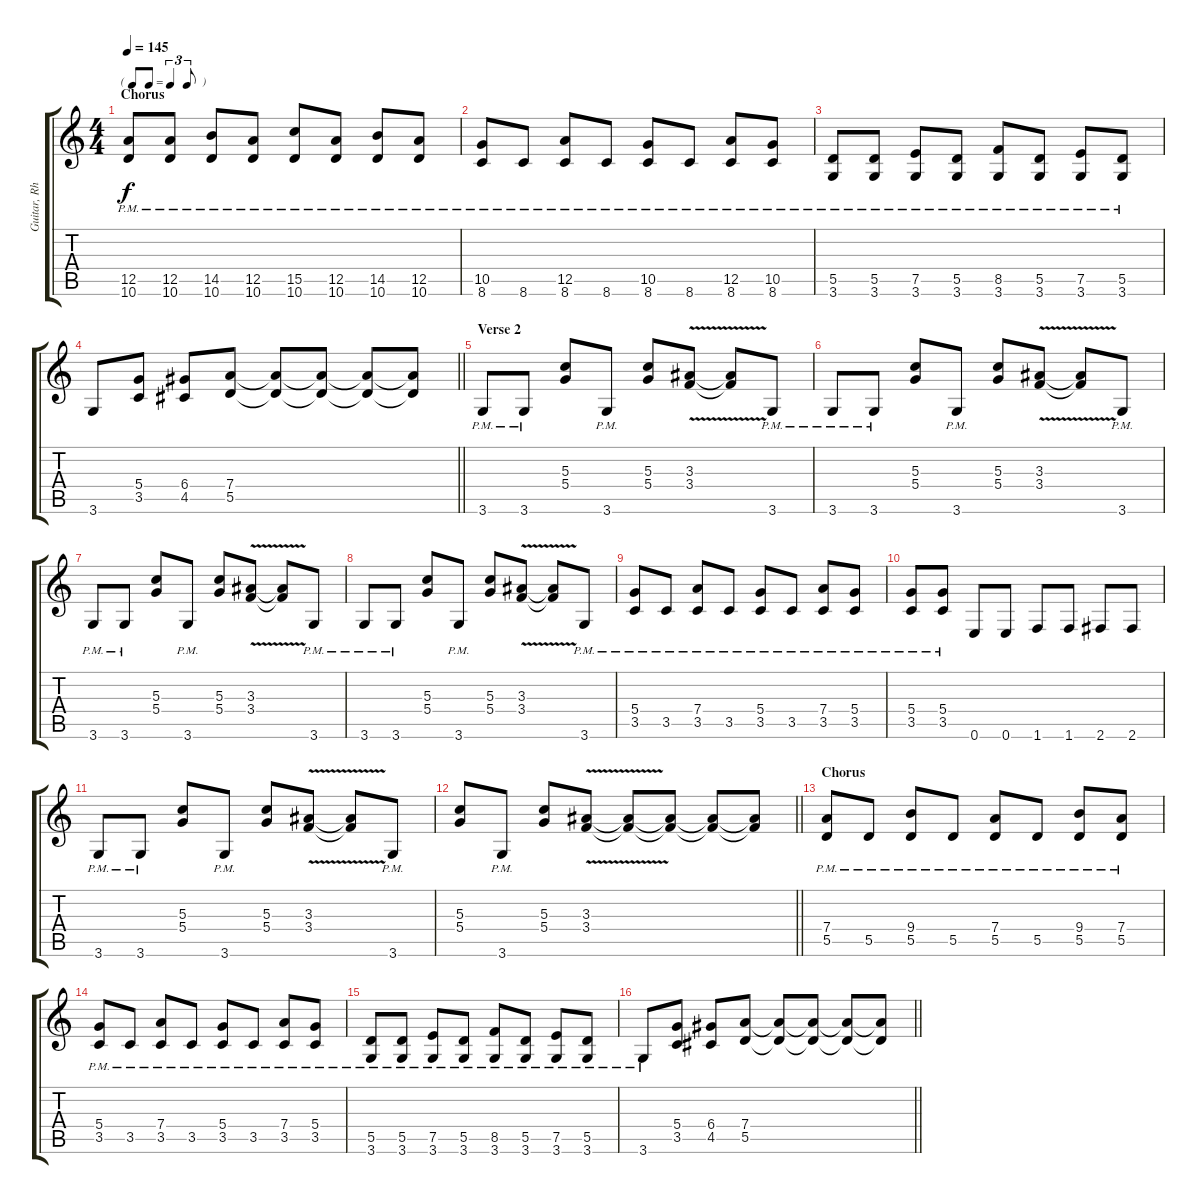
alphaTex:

\track ("Guitar, Rhythm" "Guitar, Rh") {instrument overdrivenguitar}
\staff {score tabs}
\tuning (E4 B3 G3 D3 A2 E2) {hide}
\ts (4 4)
\tf triplet8th
\section ("" "Chorus")
\tempo 145
\clef g2
\ks c
(12.5{pm} 10.6{pm}).8{dy f} (12.5{pm} 10.6{pm}).8 (14.5{pm} 10.6{pm}).8 (12.5{pm} 10.6{pm}).8 (15.5{pm} 10.6{pm}).8 (12.5{pm} 10.6{pm}).8 (14.5{pm} 10.6{pm}).8 (12.5{pm} 10.6{pm}).8 |
(10.5{pm} 8.6{pm}).8 8.6{pm}.8 (12.5{pm} 8.6{pm}).8 8.6{pm}.8 (10.5{pm} 8.6{pm}).8 8.6{pm}.8 (12.5{pm} 8.6{pm}).8 (10.5{pm} 8.6{pm}).8 |
(5.5{pm} 3.6{pm}).8 (5.5{pm} 3.6{pm}).8 (7.5{pm} 3.6{pm}).8 (5.5{pm} 3.6{pm}).8 (8.5{pm} 3.6{pm}).8 (5.5{pm} 3.6{pm}).8 (7.5{pm} 3.6{pm}).8 (5.5{pm} 3.6{pm}).8 |
\barLineRight lightlight
3.6.8 (5.4 3.5).8 (6.4 4.5).8 (7.4 5.5).8 (7.4{t} 5.5{t}).8 (7.4{t} 5.5{t}).8 (7.4{t} 5.5{t}).8 (7.4{t} 5.5{t}).8 |
\section ("" "Verse 2")
3.6{pm}.8 3.6{pm}.8 (5.3 5.4).8 3.6{pm}.8 (5.3 5.4).8 (3.3{v} 3.4{v}).8 (3.3{t} 3.4{t}).8 3.6{pm}.8 |
3.6{pm}.8 3.6{pm}.8 (5.3 5.4).8 3.6{pm}.8 (5.3 5.4).8 (3.3{v} 3.4{v}).8 (3.3{t} 3.4{t}).8 3.6{pm}.8 |
3.6{pm}.8 3.6{pm}.8 (5.3 5.4).8 3.6{pm}.8 (5.3 5.4).8 (3.3{v} 3.4{v}).8 (3.3{t} 3.4{t}).8 3.6{pm}.8 |
3.6{pm}.8 3.6{pm}.8 (5.3 5.4).8 3.6{pm}.8 (5.3 5.4).8 (3.3{v} 3.4{v}).8 (3.3{t} 3.4{t}).8 3.6{pm}.8 |
(5.4{pm} 3.5{pm}).8 3.5{pm}.8 (7.4{pm} 3.5{pm}).8 3.5{pm}.8 (5.4{pm} 3.5{pm}).8 3.5{pm}.8 (7.4{pm} 3.5{pm}).8 (5.4{pm} 3.5{pm}).8 |
(5.4{pm} 3.5{pm}).8 (5.4{pm} 3.5{pm}).8 0.6.8 0.6.8 1.6.8 1.6.8 2.6.8 2.6.8 |
3.6{pm}.8 3.6{pm}.8 (5.3 5.4).8 3.6{pm}.8 (5.3 5.4).8 (3.3{v} 3.4{v}).8 (3.3{t} 3.4{t}).8 3.6{pm}.8 |
\barLineRight lightlight
(5.3 5.4).8 3.6{pm}.8 (5.3 5.4).8 (3.3{v} 3.4{v}).8 (3.3{t} 3.4{t}).8 (3.3{t} 3.4{t}).8 (3.3{t} 3.4{t}).8 (3.3{t} 3.4{t}).8 |
\section ("" "Chorus")
(7.4{pm} 5.5{pm}).8 5.5{pm}.8 (9.4{pm} 5.5{pm}).8 5.5{pm}.8 (7.4{pm} 5.5{pm}).8 5.5{pm}.8 (9.4{pm} 5.5{pm}).8 (7.4{pm} 5.5{pm}).8 |
(5.4{pm} 3.5{pm}).8 3.5{pm}.8 (7.4{pm} 3.5{pm}).8 3.5{pm}.8 (5.4{pm} 3.5{pm}).8 3.5{pm}.8 (7.4{pm} 3.5{pm}).8 (5.4{pm} 3.5{pm}).8 |
(5.5{pm} 3.6{pm}).8 (5.5{pm} 3.6{pm}).8 (7.5{pm} 3.6{pm}).8 (5.5{pm} 3.6{pm}).8 (8.5{pm} 3.6{pm}).8 (5.5{pm} 3.6{pm}).8 (7.5{pm} 3.6{pm}).8 (5.5{pm} 3.6{pm}).8 |
\barLineRight lightlight
3.6{pm}.8 (5.4 3.5).8 (6.4 4.5).8 (7.4 5.5).8 (7.4{t} 5.5{t}).8 (7.4{t} 5.5{t}).8 (7.4{t} 5.5{t}).8 (7.4{t} 5.5{t}).8
